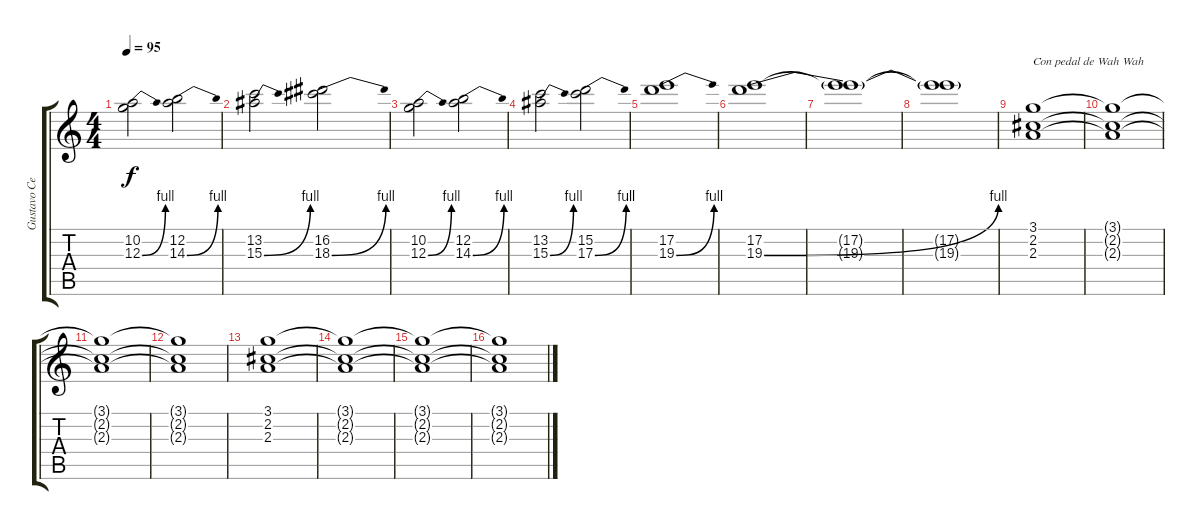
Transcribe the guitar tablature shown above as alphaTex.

\track ("Gustavo Cerati GTR" "Gustavo Ce") {instrument electricguitarclean}
\staff {score tabs}
\tuning (E4 B3 G3 D3 A2 E2) {hide}
\ts (4 4)
\tempo 95
\clef g2
\ks c
(10.2 12.3{be (bend 0 0 60 4)}).2{dy f} (12.2 14.3{be (bend 0 0 60 4)}).2 |
(13.2 15.3{be (bend 0 0 60 4)}).2 (16.2 18.3{be (bend 0 0 60 4)}).2 |
(10.2 12.3{be (bend 0 0 60 4)}).2 (12.2 14.3{be (bend 0 0 60 4)}).2 |
(13.2 15.3{be (bend 0 0 60 4)}).2 (15.2 17.3{be (bend 0 0 60 4)}).2 |
(17.2 19.3{be (bend 0 0 60 4)}).1 |
(17.2 19.3{be (bend 0 0 60 4)}).1 |
(17.2{t} 19.3{t}).1 |
(17.2{t} 19.3{t}).1 |
(3.1 2.2 2.3).1{txt "Con pedal de Wah Wah"} |
(3.1{t} 2.2{t} 2.3{t}).1 |
(3.1{t} 2.2{t} 2.3{t}).1{volume 0} |
(3.1{t} 2.2{t} 2.3{t}).1 |
(3.1 2.2 2.3).1{volume 12} |
(3.1{t} 2.2{t} 2.3{t}).1 |
(3.1{t} 2.2{t} 2.3{t}).1{volume 0} |
(3.1{t} 2.2{t} 2.3{t}).1
